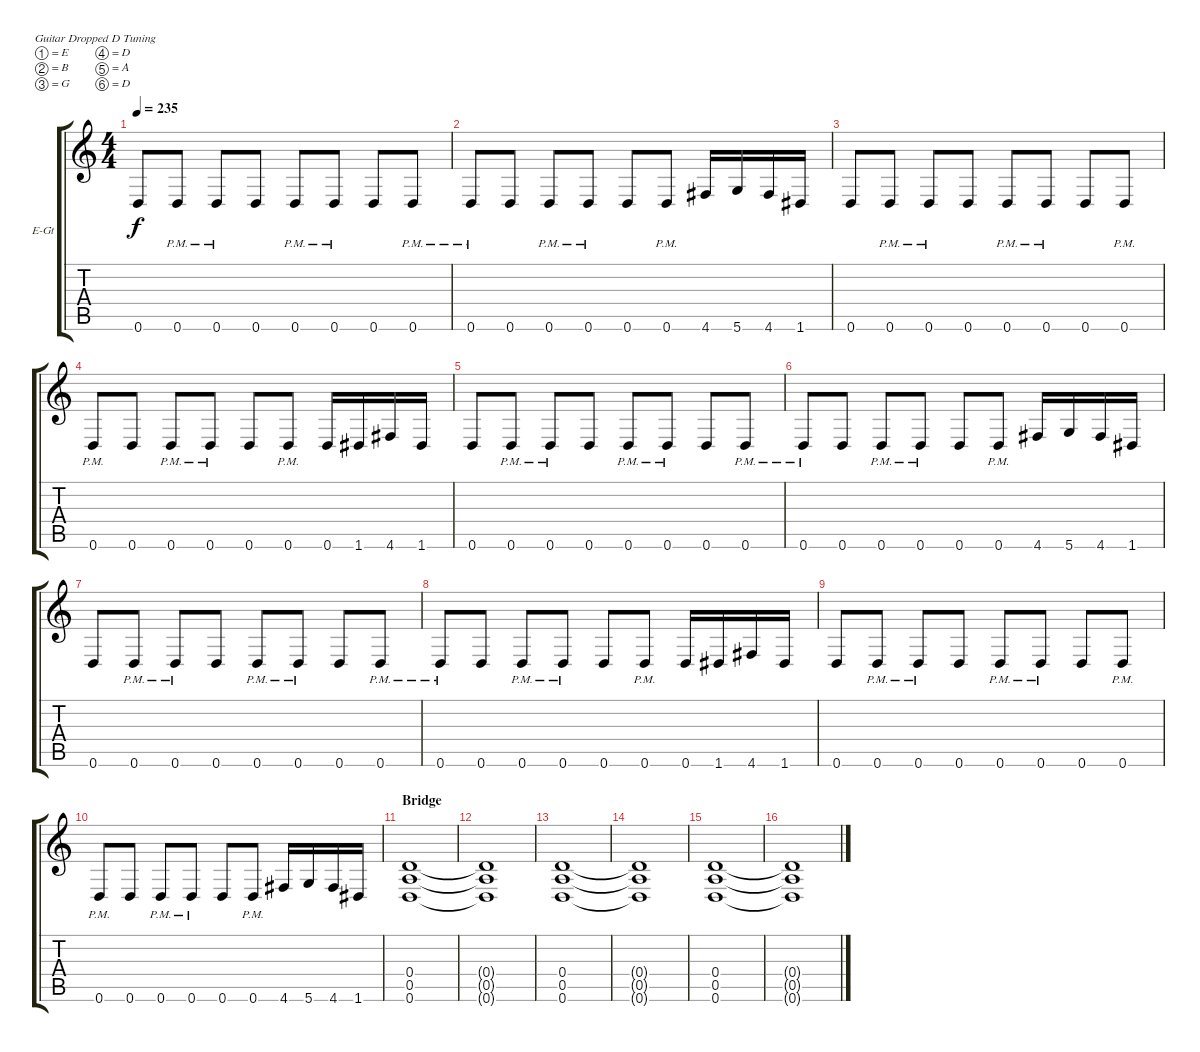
\defaultSystemsLayout 4
\bracketExtendMode groupsimilarinstruments
\firstSystemTrackNameOrientation horizontal
\otherSystemsTrackNameOrientation horizontal
\track ("Guitar 2" "E-Gt") {instrument distortionguitar}
\staff {score tabs}
\tuning (E4 B3 G3 D3 A2 D2)
\ts (4 4)
\tempo 235
\clef g2
\ks c
0.6.8{dy f} 0.6{pm}.8 0.6{pm}.8 0.6.8 0.6{pm}.8 0.6{pm}.8 0.6.8 0.6{pm}.8 |
0.6{pm}.8 0.6.8 0.6{pm}.8 0.6{pm}.8 0.6.8 0.6{pm}.8 4.6.16 5.6.16 4.6.16 1.6.16 |
0.6.8 0.6{pm}.8 0.6{pm}.8 0.6.8 0.6{pm}.8 0.6{pm}.8 0.6.8 0.6{pm}.8 |
0.6{pm}.8 0.6.8 0.6{pm}.8 0.6{pm}.8 0.6.8 0.6{pm}.8 0.6.16 1.6.16 4.6.16 1.6.16 |
0.6.8 0.6{pm}.8 0.6{pm}.8 0.6.8 0.6{pm}.8 0.6{pm}.8 0.6.8 0.6{pm}.8 |
0.6{pm}.8 0.6.8 0.6{pm}.8 0.6{pm}.8 0.6.8 0.6{pm}.8 4.6.16 5.6.16 4.6.16 1.6.16 |
0.6.8 0.6{pm}.8 0.6{pm}.8 0.6.8 0.6{pm}.8 0.6{pm}.8 0.6.8 0.6{pm}.8 |
0.6{pm}.8 0.6.8 0.6{pm}.8 0.6{pm}.8 0.6.8 0.6{pm}.8 0.6.16 1.6.16 4.6.16 1.6.16 |
0.6.8 0.6{pm}.8 0.6{pm}.8 0.6.8 0.6{pm}.8 0.6{pm}.8 0.6.8 0.6{pm}.8 |
0.6{pm}.8 0.6.8 0.6{pm}.8 0.6{pm}.8 0.6.8 0.6{pm}.8 4.6.16 5.6.16 4.6.16 1.6.16 |
\section ("" "Bridge")
(0.6 0.5 0.4).1 |
(0.4{t} 0.5{t} 0.6{t}).1 |
(0.6 0.5 0.4).1 |
(0.4{t} 0.5{t} 0.6{t}).1 |
(0.6 0.5 0.4).1 |
(0.4{t} 0.5{t} 0.6{t}).1
